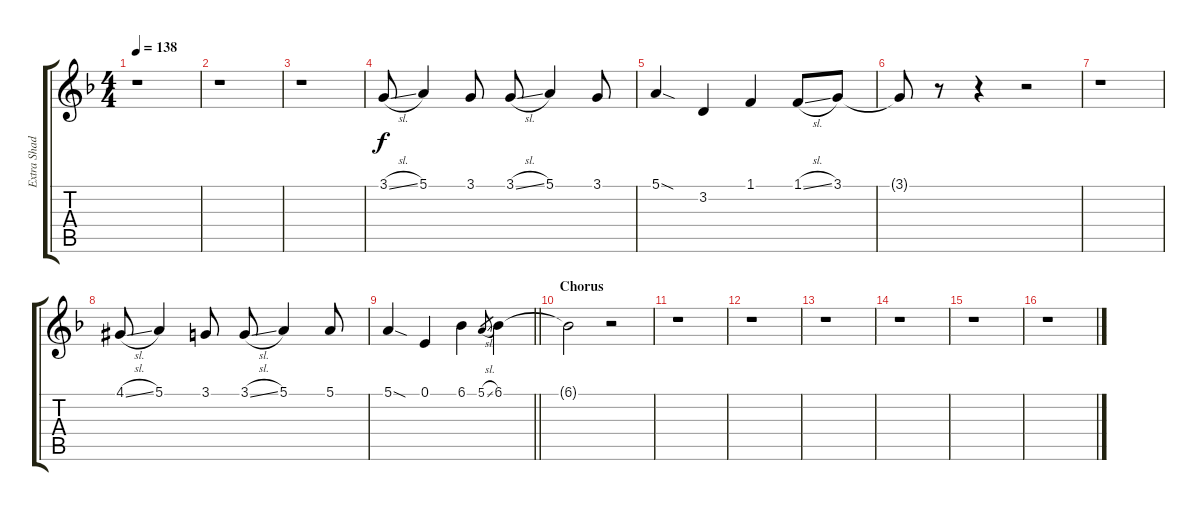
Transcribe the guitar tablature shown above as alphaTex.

\track ("Extra Shadow Voice" "Extra Shad") {instrument tenorsax}
\staff {score tabs}
\tuning (E4 B3 G3 D3 A2 D2) {hide}
\ts (4 4)
\tempo 138
\clef g2
\ks f
r.1{dy f} |
r.1 |
r.1 |
3.1{sl}.8 5.1.4 3.1.8 3.1{sl}.8 5.1.4 3.1.8 |
5.1{sod}.4 3.2.4 1.1.4 1.1{sl}.8 3.1.8 |
3.1{t}.8 r.8 r.4 r.2 |
r.1 |
4.1{sl acc #}.8 5.1.4 3.1.8 3.1{sl}.8 5.1.4 5.1.8 |
\barLineRight lightlight
5.1{sod}.4 0.1.4 6.1.4 5.1{sl}.8{gr} 6.1.4 |
\section ("" "Chorus")
6.1{t}.2 r.2 |
r.1 |
r.1 |
r.1 |
r.1 |
r.1 |
r.1
